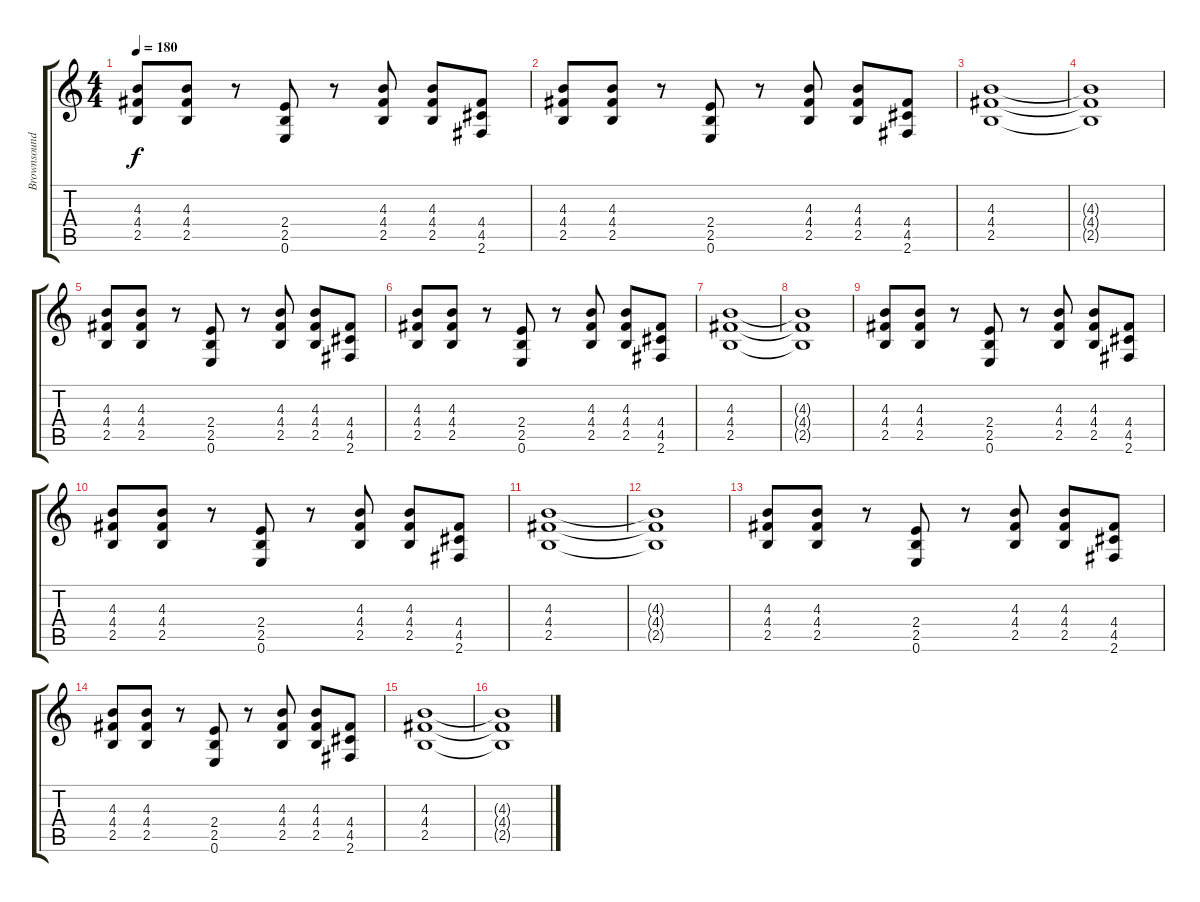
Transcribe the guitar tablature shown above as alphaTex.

\track ("Brownsound" "Brownsound") {instrument distortionguitar}
\staff {score tabs}
\tuning (E4 B3 G3 D3 A2 E2) {hide}
\ts (4 4)
\tempo 180
\clef g2
\ks c
(4.3 4.4 2.5).8{dy f} (4.3 4.4 2.5).8 r.8 (2.4 2.5 0.6).8 r.8 (4.3 4.4 2.5).8 (4.3 4.4 2.5).8 (4.4 4.5 2.6).8 |
(4.3 4.4 2.5).8 (4.3 4.4 2.5).8 r.8 (2.4 2.5 0.6).8 r.8 (4.3 4.4 2.5).8 (4.3 4.4 2.5).8 (4.4 4.5 2.6).8 |
(4.3 4.4 2.5).1 |
(4.3{t} 4.4{t} 2.5{t}).1 |
(4.3 4.4 2.5).8 (4.3 4.4 2.5).8 r.8 (2.4 2.5 0.6).8 r.8 (4.3 4.4 2.5).8 (4.3 4.4 2.5).8 (4.4 4.5 2.6).8 |
(4.3 4.4 2.5).8 (4.3 4.4 2.5).8 r.8 (2.4 2.5 0.6).8 r.8 (4.3 4.4 2.5).8 (4.3 4.4 2.5).8 (4.4 4.5 2.6).8 |
(4.3 4.4 2.5).1 |
(4.3{t} 4.4{t} 2.5{t}).1 |
(4.3 4.4 2.5).8 (4.3 4.4 2.5).8 r.8 (2.4 2.5 0.6).8 r.8 (4.3 4.4 2.5).8 (4.3 4.4 2.5).8 (4.4 4.5 2.6).8 |
(4.3 4.4 2.5).8 (4.3 4.4 2.5).8 r.8 (2.4 2.5 0.6).8 r.8 (4.3 4.4 2.5).8 (4.3 4.4 2.5).8 (4.4 4.5 2.6).8 |
(4.3 4.4 2.5).1 |
(4.3{t} 4.4{t} 2.5{t}).1 |
(4.3 4.4 2.5).8 (4.3 4.4 2.5).8 r.8 (2.4 2.5 0.6).8 r.8 (4.3 4.4 2.5).8 (4.3 4.4 2.5).8 (4.4 4.5 2.6).8 |
(4.3 4.4 2.5).8 (4.3 4.4 2.5).8 r.8 (2.4 2.5 0.6).8 r.8 (4.3 4.4 2.5).8 (4.3 4.4 2.5).8 (4.4 4.5 2.6).8 |
(4.3 4.4 2.5).1 |
(4.3{t} 4.4{t} 2.5{t}).1
